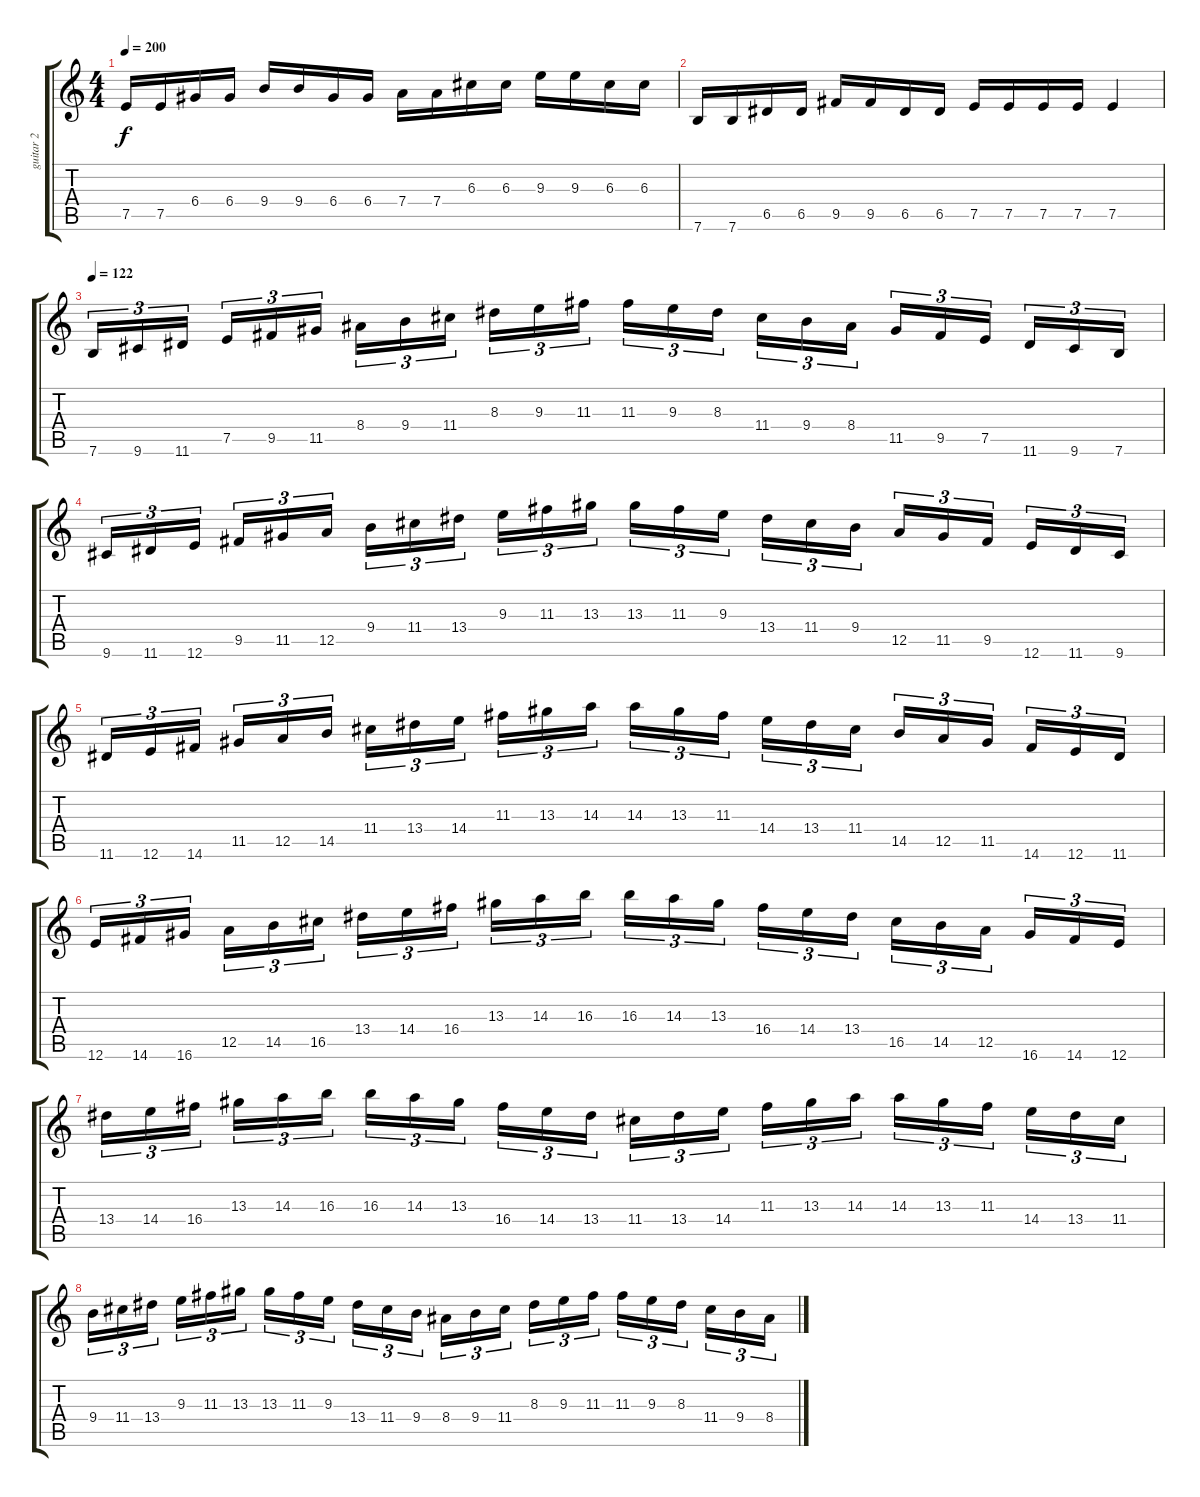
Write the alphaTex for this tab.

\track ("guitar 2" "guitar 2") {instrument overdrivenguitar}
\staff {score tabs}
\tuning (E4 B3 G3 D3 A2 E2) {hide}
\ts (4 4)
\tempo 200
\clef g2
\ks c
7.5.16{dy f} 7.5.16 6.4.16 6.4.16 9.4.16 9.4.16 6.4.16 6.4.16 7.4.16 7.4.16 6.3.16 6.3.16 9.3.16 9.3.16 6.3.16 6.3.16 |
7.6.16 7.6.16 6.5.16 6.5.16 9.5.16 9.5.16 6.5.16 6.5.16 7.5.16 7.5.16 7.5.16 7.5.16 7.5.4 |
\tempo 122
7.6.16{tu (3 2)} 9.6.16{tu (3 2)} 11.6.16{tu (3 2)} 7.5.16{tu (3 2)} 9.5.16{tu (3 2)} 11.5.16{tu (3 2)} 8.4.16{tu (3 2)} 9.4.16{tu (3 2)} 11.4.16{tu (3 2)} 8.3.16{tu (3 2)} 9.3.16{tu (3 2)} 11.3.16{tu (3 2)} 11.3.16{tu (3 2)} 9.3.16{tu (3 2)} 8.3.16{tu (3 2)} 11.4.16{tu (3 2)} 9.4.16{tu (3 2)} 8.4.16{tu (3 2)} 11.5.16{tu (3 2)} 9.5.16{tu (3 2)} 7.5.16{tu (3 2)} 11.6.16{tu (3 2)} 9.6.16{tu (3 2)} 7.6.16{tu (3 2)} |
9.6.16{tu (3 2)} 11.6.16{tu (3 2)} 12.6.16{tu (3 2)} 9.5.16{tu (3 2)} 11.5.16{tu (3 2)} 12.5.16{tu (3 2)} 9.4.16{tu (3 2)} 11.4.16{tu (3 2)} 13.4.16{tu (3 2)} 9.3.16{tu (3 2)} 11.3.16{tu (3 2)} 13.3.16{tu (3 2)} 13.3.16{tu (3 2)} 11.3.16{tu (3 2)} 9.3.16{tu (3 2)} 13.4.16{tu (3 2)} 11.4.16{tu (3 2)} 9.4.16{tu (3 2)} 12.5.16{tu (3 2)} 11.5.16{tu (3 2)} 9.5.16{tu (3 2)} 12.6.16{tu (3 2)} 11.6.16{tu (3 2)} 9.6.16{tu (3 2)} |
11.6.16{tu (3 2)} 12.6.16{tu (3 2)} 14.6.16{tu (3 2)} 11.5.16{tu (3 2)} 12.5.16{tu (3 2)} 14.5.16{tu (3 2)} 11.4.16{tu (3 2)} 13.4.16{tu (3 2)} 14.4.16{tu (3 2)} 11.3.16{tu (3 2)} 13.3.16{tu (3 2)} 14.3.16{tu (3 2)} 14.3.16{tu (3 2)} 13.3.16{tu (3 2)} 11.3.16{tu (3 2)} 14.4.16{tu (3 2)} 13.4.16{tu (3 2)} 11.4.16{tu (3 2)} 14.5.16{tu (3 2)} 12.5.16{tu (3 2)} 11.5.16{tu (3 2)} 14.6.16{tu (3 2)} 12.6.16{tu (3 2)} 11.6.16{tu (3 2)} |
12.6.16{tu (3 2)} 14.6.16{tu (3 2)} 16.6.16{tu (3 2)} 12.5.16{tu (3 2)} 14.5.16{tu (3 2)} 16.5.16{tu (3 2)} 13.4.16{tu (3 2)} 14.4.16{tu (3 2)} 16.4.16{tu (3 2)} 13.3.16{tu (3 2)} 14.3.16{tu (3 2)} 16.3.16{tu (3 2)} 16.3.16{tu (3 2)} 14.3.16{tu (3 2)} 13.3.16{tu (3 2)} 16.4.16{tu (3 2)} 14.4.16{tu (3 2)} 13.4.16{tu (3 2)} 16.5.16{tu (3 2)} 14.5.16{tu (3 2)} 12.5.16{tu (3 2)} 16.6.16{tu (3 2)} 14.6.16{tu (3 2)} 12.6.16{tu (3 2)} |
13.4.16{tu (3 2)} 14.4.16{tu (3 2)} 16.4.16{tu (3 2)} 13.3.16{tu (3 2)} 14.3.16{tu (3 2)} 16.3.16{tu (3 2)} 16.3.16{tu (3 2)} 14.3.16{tu (3 2)} 13.3.16{tu (3 2)} 16.4.16{tu (3 2)} 14.4.16{tu (3 2)} 13.4.16{tu (3 2)} 11.4.16{tu (3 2)} 13.4.16{tu (3 2)} 14.4.16{tu (3 2)} 11.3.16{tu (3 2)} 13.3.16{tu (3 2)} 14.3.16{tu (3 2)} 14.3.16{tu (3 2)} 13.3.16{tu (3 2)} 11.3.16{tu (3 2)} 14.4.16{tu (3 2)} 13.4.16{tu (3 2)} 11.4.16{tu (3 2)} |
9.4.16{tu (3 2)} 11.4.16{tu (3 2)} 13.4.16{tu (3 2)} 9.3.16{tu (3 2)} 11.3.16{tu (3 2)} 13.3.16{tu (3 2)} 13.3.16{tu (3 2)} 11.3.16{tu (3 2)} 9.3.16{tu (3 2)} 13.4.16{tu (3 2)} 11.4.16{tu (3 2)} 9.4.16{tu (3 2)} 8.4.16{tu (3 2)} 9.4.16{tu (3 2)} 11.4.16{tu (3 2)} 8.3.16{tu (3 2)} 9.3.16{tu (3 2)} 11.3.16{tu (3 2)} 11.3.16{tu (3 2)} 9.3.16{tu (3 2)} 8.3.16{tu (3 2)} 11.4.16{tu (3 2)} 9.4.16{tu (3 2)} 8.4.16{tu (3 2)}
